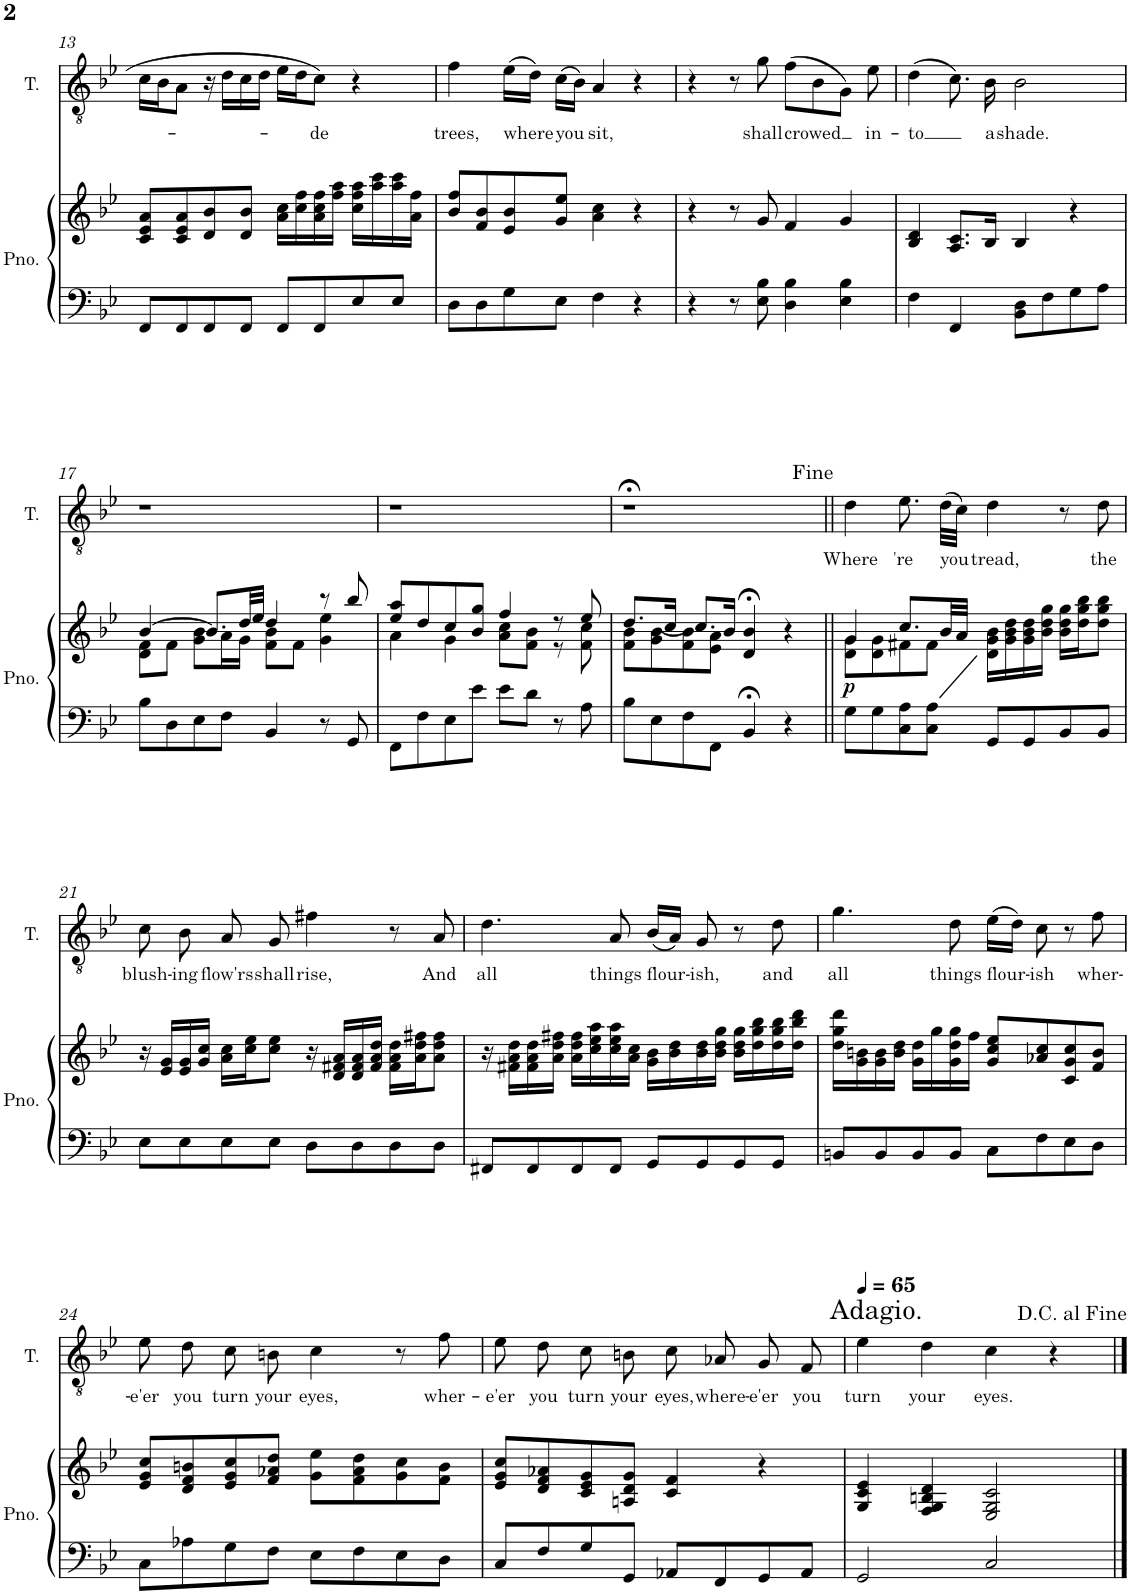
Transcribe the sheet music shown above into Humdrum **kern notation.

**kern	**kern	**dynam	**kern	**text
*part2	*part2	*part2	*part1	*part1
*staff3	*staff2	*staff2/3	*staff1	*staff1
*I"Piano	*	*	*I"Tenor	*
*I'Pno.	*	*	*I'T.	*
!!LO:PB:g=z
*clefF4	*clefG2	*	*clefGv2	*
*k[b-e-]	*k[b-e-]	*	*k[b-e-]	*
*M4/4	*M4/4	*	*M4/4	*
*met(c)	*met(c)	*	*met(c)	*
=13	=13	=13	=13	=13
8FF/L	8c/ 8e-/ 8a/L	.	16c\LL	.
.	.	.	16B-\J	.
8FF/	8c/ 8e-/ 8a/	.	8A\J	.
8FF/	8d/ 8b-/	.	16r	.
.	.	.	16d\LL	.
8FF/J	8d/ 8b-/J	.	16c\	.
.	.	.	16d\JJ	.
8FF/L	16a\ 16cc\LL	.	16e-\LL	.
.	16cc\ 16ff\	.	16d\J	.
!	!	!	!	!LO:LY:b
8FF/	16a\ 16cc\ 16ff\	.	8c\J	-de
.	16ff\ 16aa\JJ	.	.	.
8E-/	16cc\ 16ff\ 16aa\LL	.	4r	.
.	16aa\ 16ccc\	.	.	.
8E-/J	16aa\ 16ccc\	.	.	.
.	16a\ 16ff\JJ	.	.	.
=14	=14	=14	=14	=14
!	!	!	!	!LO:LY:b
8D\L	8b-/ 8ff/L	.	4f\	trees,
8D\	8f/ 8b-/	.	.	.
!	!	!	!	!LO:LY:b
8G\	8e-/ 8b-/	.	(16e-\LL	where
.	.	.	16d\JJ)	.
!	!	!	!	!LO:LY:b
8E-\J	8g/ 8ee-/J	.	(16c\LL	you
.	.	.	16B-\JJ)	.
!	!	!	!	!LO:LY:b
4F\	4a\ 4cc\	.	4A/	sit,
4r	4r	.	4r	.
=15	=15	=15	=15	=15
4r	4r	.	4r	.
8r	8r	.	8r	.
!	!	!	!	!LO:LY:b
8E-\ 8B-\	8g/	.	8g\	shall
!	!	!	!	!LO:LY:b
4D\ 4B-\	4f/	.	(8f\L	crowed
.	.	.	8B-\	.
4E-\ 4B-\	4g/	.	8G\J)	.
!	!	!	!	!LO:LY:b
.	.	.	8e-\	in-
=16	=16	=16	=16	=16
!	!	!	!	!LO:LY:b
4F\	4B-/ 4d/	.	(4d\	-to
4FF/	8.A/ 8.c/L	.	8.c\)	.
!	!	!	!	!LO:LY:b
.	16B-/Jk	.	16B-\	a
!	!	!	!	!LO:LY:b
8BB-\ 8D\L	4B-/	.	2B-\	shade.
8F\	.	.	.	.
8G\	4r	.	.	.
8A\J	.	.	.	.
!!LO:LB:g=z
=17	=17	=17	=17	=17
*	*^	*	*	*
8B-\L	[4b-/	8d\ 8f\L	.	1r	.
8D\	.	8f\J	.	.	.
8E-\	8.b-/L]	8g\ 8b-\L	.	.	.
8F\J	.	16a\L	.	.	.
.	32dd/LL	16g\JJ	.	.	.
.	32ee-/JJJ	.	.	.	.
4BB-/	4dd/	8f\ 8b-\L	.	.	.
.	.	8f\J	.	.	.
8r	8r	4g\ 4ee-\	.	.	.
8GG/	8bb-/	.	.	.	.
=18	=18	=18	=18	=18	=18
8FF\L	8ee-/ 8aa/L	4a\	.	1r	.
8F\	8dd/	.	.	.	.
8E-\	8cc/	4g\	.	.	.
8e-\J	8b-/ 8gg/J	.	.	.	.
8e-\L	4ff/	8a\ 8cc\L	.	.	.
8d\J	.	8f\ 8b-\J	.	.	.
8r	8r	8r	.	.	.
8A\	8ee-/	8f\ 8cc\	.	.	.
=19	=19	=19	=19	=19	=19
8B-\L	8.dd/L	8f\ 8b-\L	.	1r;<	.
8E-\	.	(8g\ 8b-\	.	.	.
.	16cc/Jk	.	.	.	.
8F\	8.cc/L	8f\ 8b-\)	.	.	.
8FF\J	.	8e-\ 8a\J	.	.	.
.	16b-/Jk	.	.	.	.
4BB-;</	4d/;< 4b-/;<	2ryy	.	.	.
4r	4r	.	.	.	.
=20||	=20||	=20||	=20||	=20||	=20||
!	!	!	!LO:DY:b	!	!LO:LY:b
8G\L	4g/	8d\ 8g\L	p	4d\	Where
8G\	.	8d\ 8g\	.	.	.
!	!	!	!	!	!LO:LY:b
8C\ 8A\	8.cc/L	8f#X\	.	8.e-\	're
8C\ 8A\J	.	8f#\J	.	.	.
!	!	!	!	!	!LO:LY:b
.	32b-/LL	.	.	(32d\LLL	you
.	32a/JJJ	.	.	32c\JJJ)	.
!	!	!	!	!	!LO:LY:b
8GG/L	16d\ 16g\ 16b-\LL	2ryy	.	4d\	tread,
.	16g\ 16b-\ 16dd\	.	.	.	.
8GG/	16g\ 16b-\ 16dd\	.	.	.	.
.	16b-\ 16dd\ 16gg\JJ	.	.	.	.
8BB-/	16b-\ 16dd\ 16gg\LL	.	.	8r	.
.	16dd\ 16gg\ 16bb-\J	.	.	.	.
!	!	!	!	!	!LO:LY:b
8BB-/J	8dd\ 8gg\ 8bb-\J	.	.	8d\	the
*	*v	*v	*	*	*
!!LO:LB:g=z
=21	=21	=21	=21	=21
!	!	!	!	!LO:LY:b
8E-\L	16r	.	8c\	blush-
.	16e-/ 16g/LL	.	.	.
!	!	!	!	!LO:LY:b
8E-\	16e-/ 16g/	.	8B-\	-ing
.	16g/ 16cc/JJ	.	.	.
!	!	!	!	!LO:LY:b
8E-\	16a\ 16cc\LL	.	8A/	flow'rs
.	16cc\ 16ee-\J	.	.	.
!	!	!	!	!LO:LY:b
8E-\J	8cc\ 8ee-\J	.	8G/	shall
!	!	!	!	!LO:LY:b
8D\L	16r	.	4f#X\	rise,
.	16d/ 16f#X/ 16a/LL	.	.	.
8D\	16d/ 16f#/ 16a/	.	.	.
.	16f#/ 16a/ 16dd/JJ	.	.	.
8D\	16f#\ 16a\ 16dd\LL	.	8r	.
.	16a\ 16dd\ 16ff#X\J	.	.	.
!	!	!	!	!LO:LY:b
8D\J	8a\ 8dd\ 8ff#\J	.	8A/	And
=22	=22	=22	=22	=22
!	!	!	!	!LO:LY:b
8FF#X/L	16r	.	4.d\	all
.	16f#X\ 16a\ 16dd\LL	.	.	.
8FF#/	16f#\ 16a\ 16dd\	.	.	.
.	16a\ 16dd\ 16ff#X\JJ	.	.	.
8FF#/	16a\ 16dd\ 16ff#\LL	.	.	.
.	16cc\ 16ee-\ 16aa\	.	.	.
!	!	!	!	!LO:LY:b
8FF#/J	16cc\ 16ee-\ 16aa\	.	8A/	things
.	16a\ 16cc\JJ	.	.	.
!	!	!	!	!LO:LY:b
8GG/L	16g\ 16b-\LL	.	(16B-/LL	flour-
.	16b-\ 16dd\	.	16A/JJ)	.
!	!	!	!	!LO:LY:b
8GG/	16b-\ 16dd\	.	8G/	-ish,
.	16b-\ 16dd\ 16gg\JJ	.	.	.
8GG/	16b-\ 16dd\ 16gg\LL	.	8r	.
.	16dd\ 16gg\ 16bb-\	.	.	.
!	!	!	!	!LO:LY:b
8GG/J	16dd\ 16gg\ 16bb-\	.	8d\	and
.	16dd\ 16bb-\ 16ddd\JJ	.	.	.
=23	=23	=23	=23	=23
!	!	!	!	!LO:LY:b
8BBn/L	16dd\ 16gg\ 16ddd\LL	.	4.g\	all
.	16g\ 16bn\	.	.	.
8BB/	16g\ 16b\	.	.	.
.	16b\ 16dd\JJ	.	.	.
8BB/	16g\ 16dd\LL	.	.	.
.	16gg\	.	.	.
!	!	!	!	!LO:LY:b
8BB/J	16g\ 16dd\ 16gg\	.	8d\	things
.	16ff\JJ	.	.	.
!	!	!	!	!LO:LY:b
8C\L	8g/ 8cc/ 8ee-/L	.	(16e-\LL	flour-
.	.	.	16d\JJ)	.
!	!	!	!	!LO:LY:b
8F\	8a-X/ 8cc/	.	8c\	-ish
8E-\	8c/ 8g/ 8cc/	.	8r	.
!	!	!	!	!LO:LY:b
8D\J	8f/ 8b/J	.	8f\	wher-
!!LO:LB:g=z
=24	=24	=24	=24	=24
!	!	!	!	!LO:LY:b
8C\L	8e-/ 8g/ 8cc/L	.	8e-\	-e'er
!	!	!	!	!LO:LY:b
8A-X\	8d/ 8f/ 8bn/	.	8d\	you
!	!	!	!	!LO:LY:b
8G\	8e-/ 8g/ 8cc/	.	8c\	turn
!	!	!	!	!LO:LY:b
8F\J	8f/ 8a-X/ 8dd/J	.	8Bn\	your
!	!	!	!	!LO:LY:b
8E-\L	8g\ 8ee-\L	.	4c\	eyes,
8F\	8f\ 8a-\ 8dd\	.	.	.
8E-\	8g\ 8cc\	.	8r	.
!	!	!	!	!LO:LY:b
8D\J	8f\ 8b\J	.	8f\	wher-
=25	=25	=25	=25	=25
!	!	!	!	!LO:LY:b
8C/L	8e-/ 8g/ 8cc/L	.	8e-\	-e'er
!	!	!	!	!LO:LY:b
8F/	8d/ 8f/ 8a-X/	.	8d\	you
!	!	!	!	!LO:LY:b
8G/	8c/ 8e-/ 8g/	.	8c\	turn
!	!	!	!	!LO:LY:b
8GG/J	8An/ 8d/ 8g/J	.	8Bn\	your
!	!	!	!	!LO:LY:b
8AA-X/L	4c/ 4f/	.	8c\	eyes,
!	!	!	!	!LO:LY:b
8FF/	.	.	8A-X/	where-
!	!	!	!	!LO:LY:b
8GG/	4r	.	8G/	-e'er
!	!	!	!	!LO:LY:b
8AA-/J	.	.	8F/	you
=26	=26	=26	=26	=26
*	*	*	*MM65	*
!	!	!	!LO:TX:a:t=Adagio.	!
!	!	!	!	!LO:LY:b
2GG/	4G/ 4c/ 4e-/	.	4e-\	turn
!	!	!	!	!LO:LY:b
.	4F/ 4G/ 4Bn/ 4d/	.	4d\	your
!	!	!	!	!LO:LY:b
2C/	2E-/ 2G/ 2c/	.	4c\	eyes.
.	.	.	4r	.
==	==	==	==	==
*-	*-	*-	*-	*-
